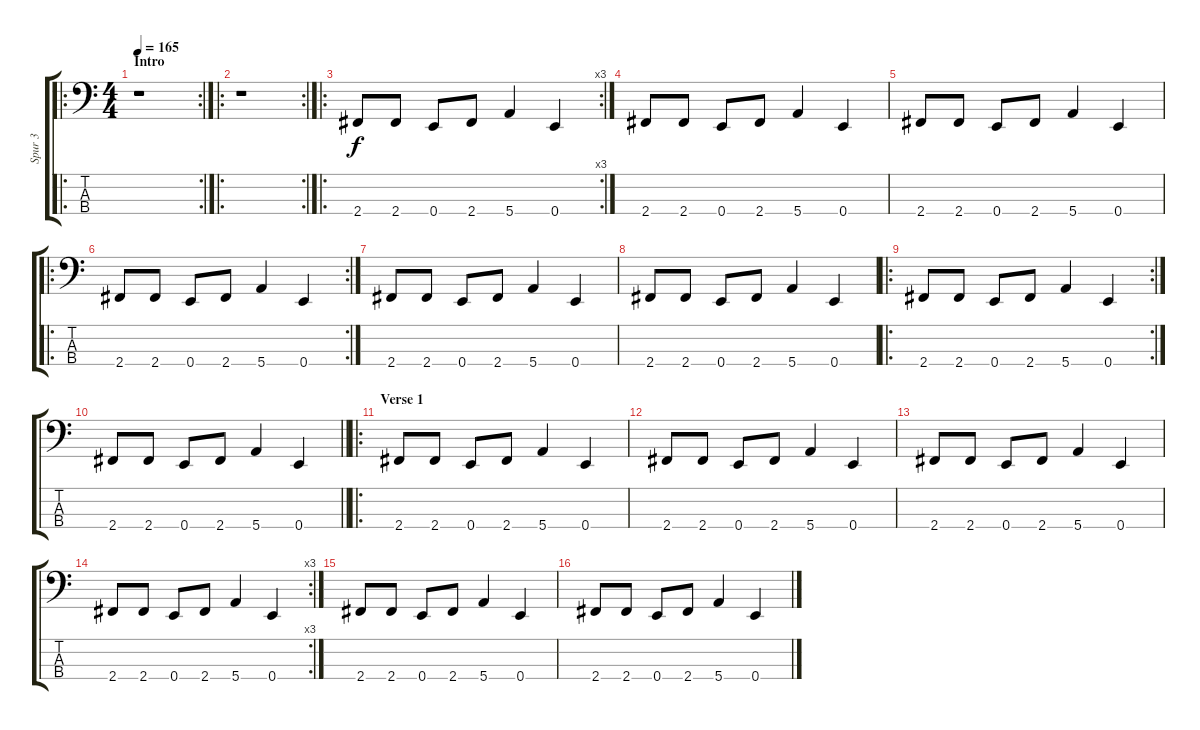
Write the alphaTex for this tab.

\track ("Spur 3" "Spur 3") {instrument electricbassfinger}
\staff {score tabs}
\tuning (G2 D2 A1 E1) {hide}
\ro
\rc 2
\ts (4 4)
\section ("" "Intro")
\tempo 165
\clef f4
\ks c
r.1{dy f instrument electricbassfinger} |
\ro
\rc 2
r.1 |
\ro
\rc 3
2.4.8 2.4.8 0.4.8 2.4.8 5.4.4 0.4.4 |
2.4.8 2.4.8 0.4.8 2.4.8 5.4.4 0.4.4 |
2.4.8 2.4.8 0.4.8 2.4.8 5.4.4 0.4.4 |
\ro
\rc 2
2.4.8 2.4.8 0.4.8 2.4.8 5.4.4 0.4.4 |
2.4.8 2.4.8 0.4.8 2.4.8 5.4.4 0.4.4 |
2.4.8 2.4.8 0.4.8 2.4.8 5.4.4 0.4.4 |
\ro
\rc 2
2.4.8 2.4.8 0.4.8 2.4.8 5.4.4 0.4.4 |
\barLineRight lightlight
2.4.8 2.4.8 0.4.8 2.4.8 5.4.4 0.4.4 |
\ro
\section ("" "Verse 1")
2.4.8 2.4.8 0.4.8 2.4.8 5.4.4 0.4.4 |
2.4.8 2.4.8 0.4.8 2.4.8 5.4.4 0.4.4 |
2.4.8 2.4.8 0.4.8 2.4.8 5.4.4 0.4.4 |
\rc 3
2.4.8 2.4.8 0.4.8 2.4.8 5.4.4 0.4.4 |
2.4.8 2.4.8 0.4.8 2.4.8 5.4.4 0.4.4 |
2.4.8 2.4.8 0.4.8 2.4.8 5.4.4 0.4.4
